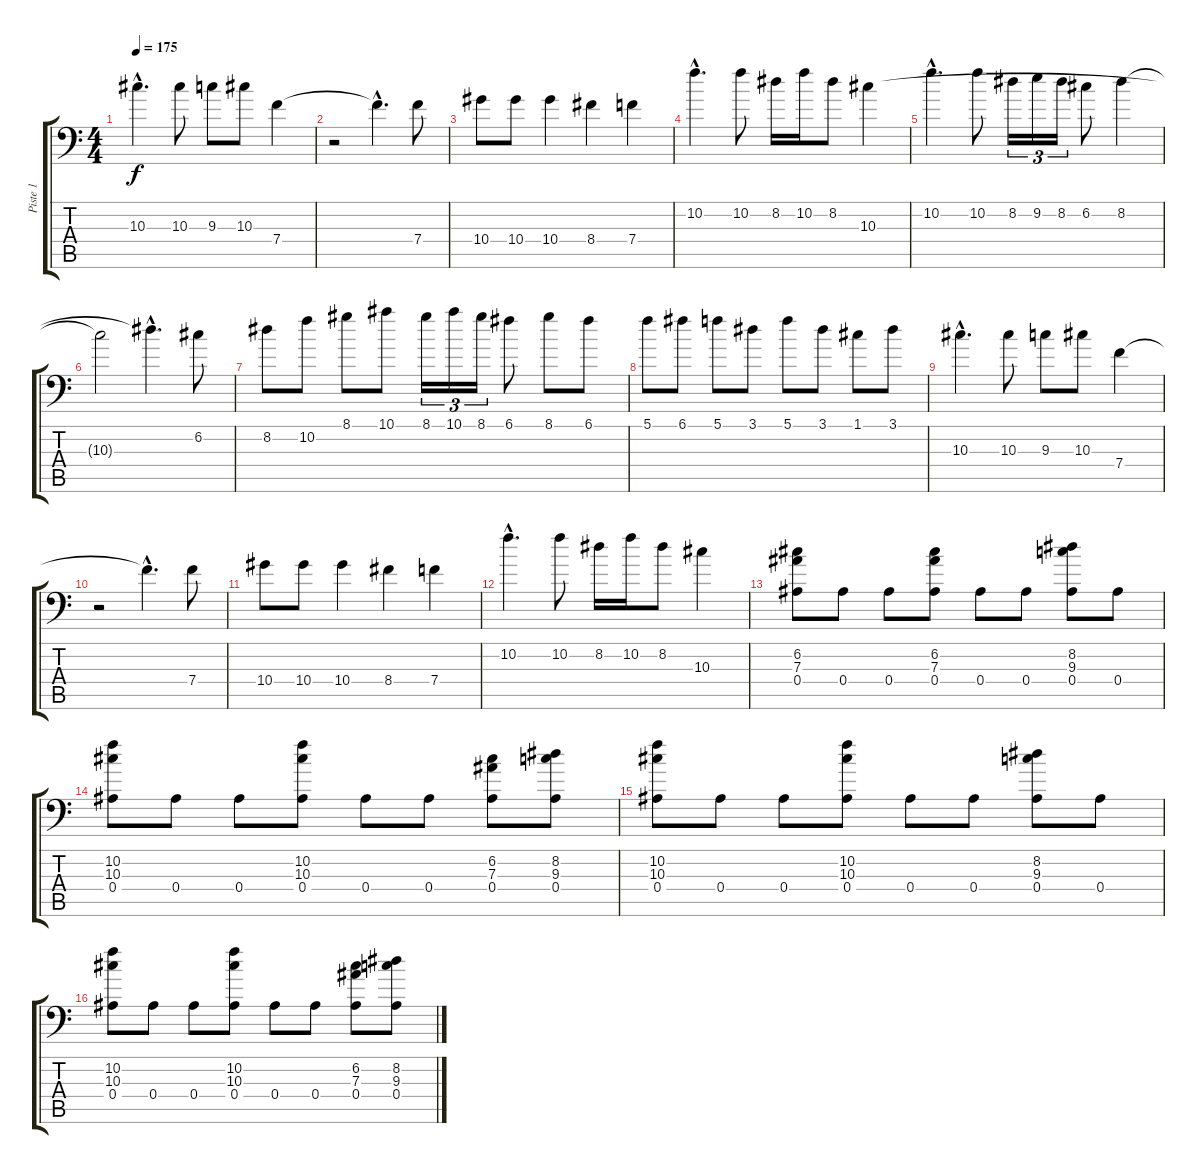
\track ("Piste 1" "Piste 1") {instrument distortionguitar}
\staff {score tabs}
\tuning (C4 G3 Eb3 Bb2 F2 Bb1) {hide}
\ts (4 4)
\tempo 175
\clef f4
\ks c
10.3{hac}.4{d dy f} 10.3.8 9.3.8 10.3.8 7.4.4 |
r.2 7.4{hac t}.4{d} 7.4.8 |
10.4.8 10.4.8 10.4.4 8.4.4 7.4.4 |
10.2{hac}.4{d} 10.2.8 8.2.16 10.2.16 8.2.8 10.3.4 |
10.2{hac}.4{d} 10.2.8 8.2.16{tu (3 2)} 9.2.16{tu (3 2)} 8.2.16{tu (3 2)} 6.2.8 8.2.4 |
10.3{t}.2 8.2{hac t}.4{d} 6.2.8 |
8.2.8 10.2.8 8.1.8 10.1.8 8.1.16{tu (3 2)} 10.1.16{tu (3 2)} 8.1.16{tu (3 2)} 6.1.8 8.1.8 6.1.8 |
5.1.8 6.1.8 5.1.8 3.1.8 5.1.8 3.1.8 1.1.8 3.1.8 |
10.3{hac}.4{d} 10.3.8 9.3.8 10.3.8 7.4.4 |
r.2 7.4{hac t}.4{d} 7.4.8 |
10.4.8 10.4.8 10.4.4 8.4.4 7.4.4 |
10.2{hac}.4{d} 10.2.8 8.2.16 10.2.16 8.2.8 10.3.4 |
(6.2 7.3 0.4).8 0.4.8 0.4.8 (6.2 7.3 0.4).8 0.4.8 0.4.8 (8.2 9.3 0.4).8 0.4.8 |
(10.2 10.3 0.4).8 0.4.8 0.4.8 (10.2 10.3 0.4).8 0.4.8 0.4.8 (6.2 7.3 0.4).8 (8.2 9.3 0.4).8 |
(10.2 10.3 0.4).8 0.4.8 0.4.8 (10.2 10.3 0.4).8 0.4.8 0.4.8 (8.2 9.3 0.4).8 0.4.8 |
(10.2 10.3 0.4).8 0.4.8 0.4.8 (10.2 10.3 0.4).8 0.4.8 0.4.8 (6.2 7.3 0.4).8 (8.2 9.3 0.4).8
